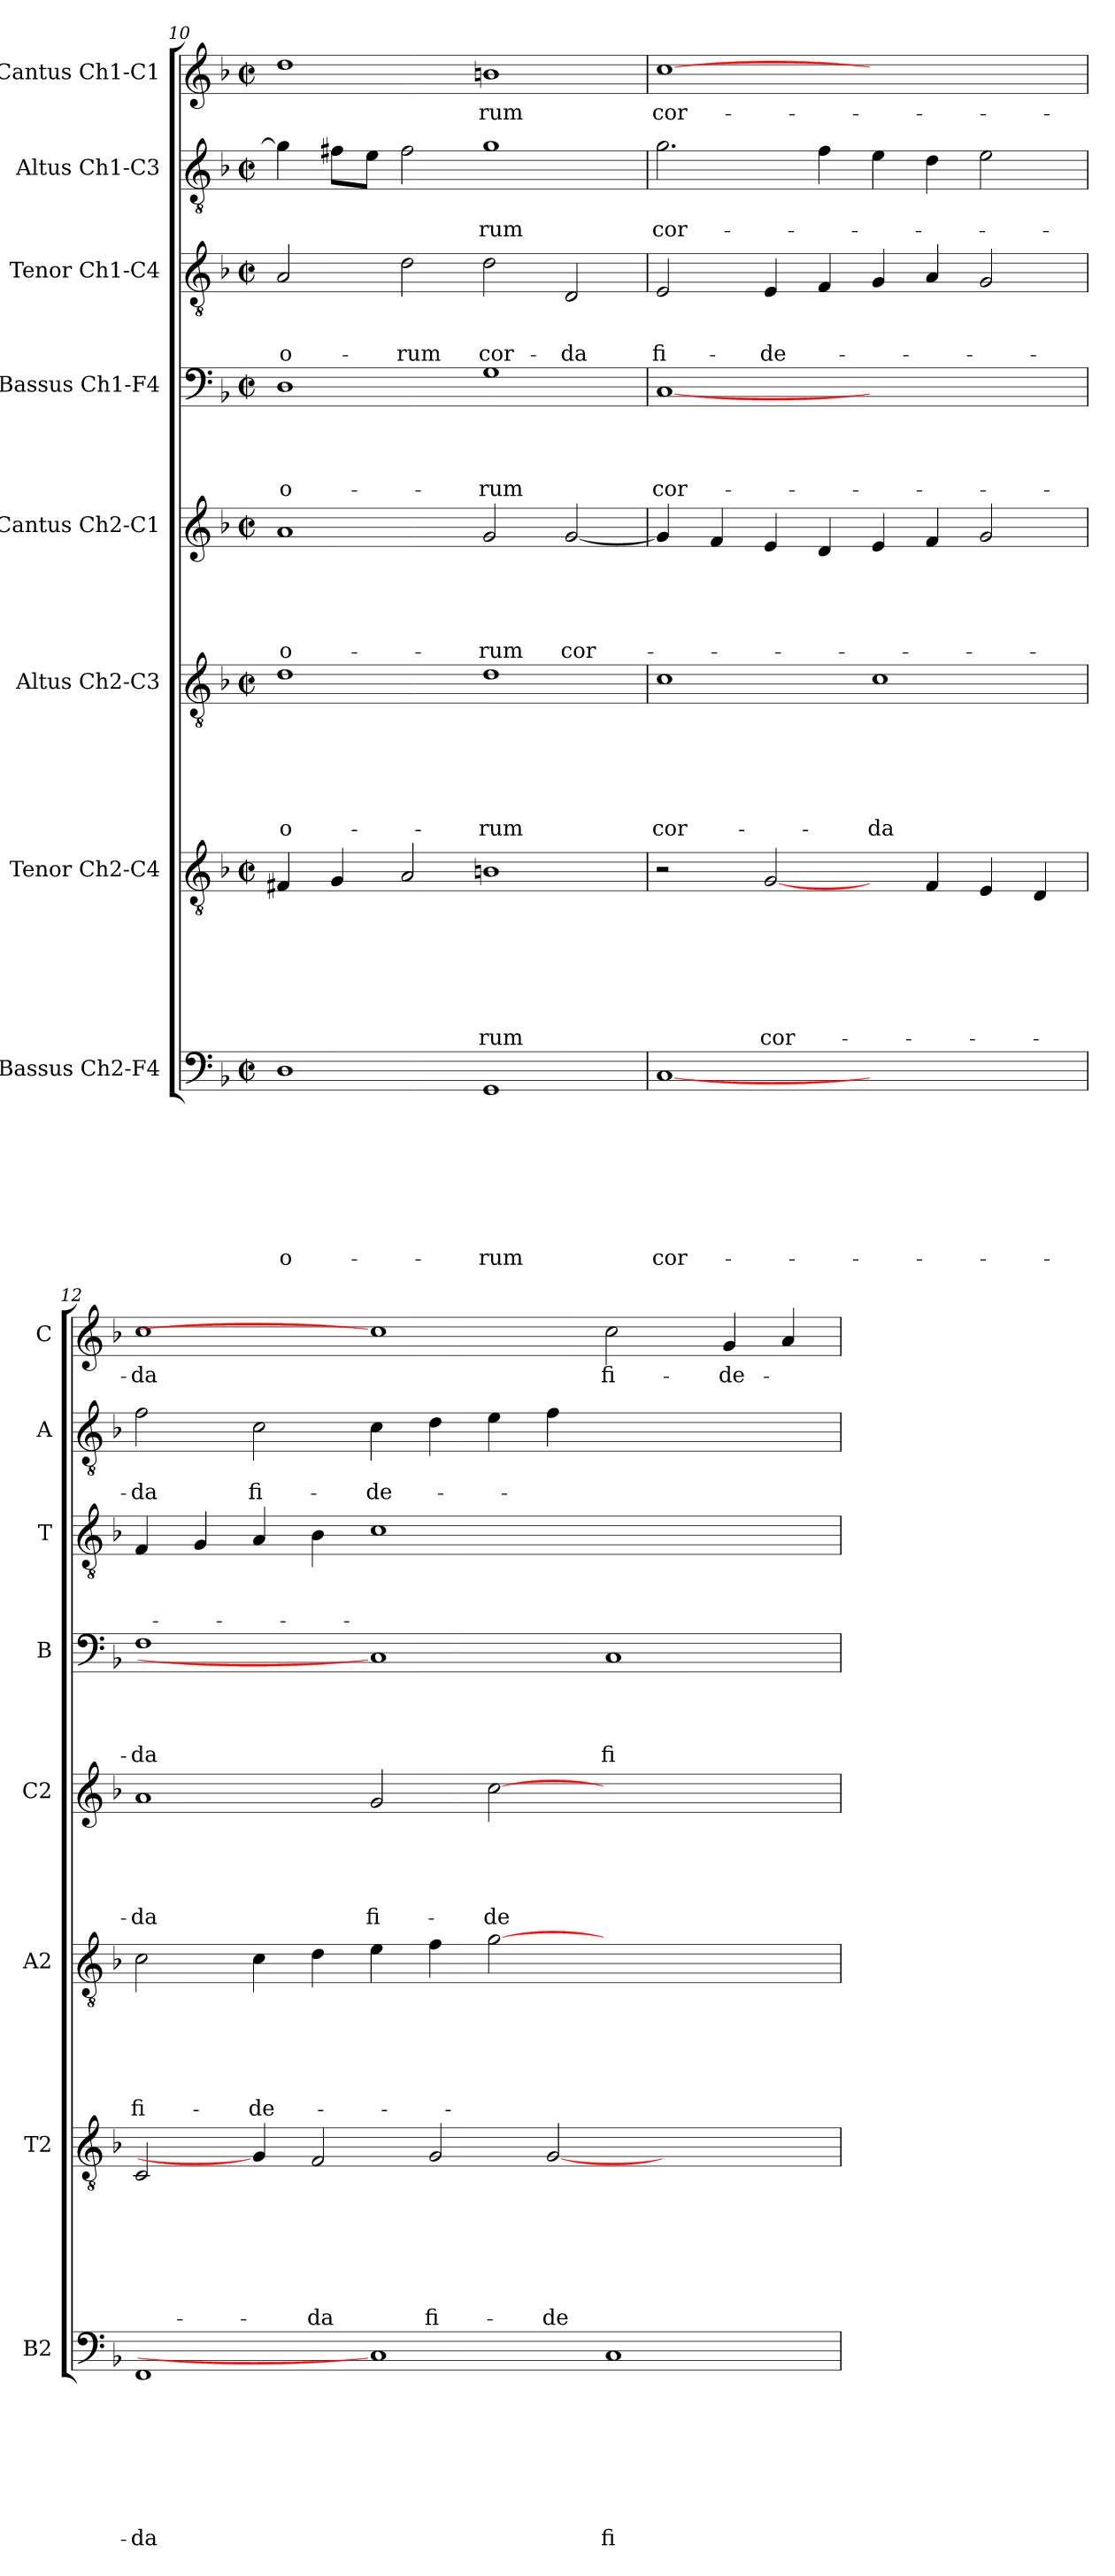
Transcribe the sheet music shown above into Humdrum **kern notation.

**kern	**text	**text	**text	**text	**text	**text	**text	**text	**kern	**text	**text	**text	**text	**text	**text	**text	**kern	**text	**text	**text	**text	**text	**text	**kern	**text	**text	**text	**text	**text	**kern	**text	**text	**text	**text	**kern	**text	**text	**text	**kern	**text	**text	**kern	**text
*part8	*part8	*part8	*part8	*part8	*part8	*part8	*part8	*part8	*part7	*part7	*part7	*part7	*part7	*part7	*part7	*part7	*part6	*part6	*part6	*part6	*part6	*part6	*part6	*part5	*part5	*part5	*part5	*part5	*part5	*part4	*part4	*part4	*part4	*part4	*part3	*part3	*part3	*part3	*part2	*part2	*part2	*part1	*part1
*staff8	*staff8	*staff8	*staff8	*staff8	*staff8	*staff8	*staff8	*staff8	*staff7	*staff7	*staff7	*staff7	*staff7	*staff7	*staff7	*staff7	*staff6	*staff6	*staff6	*staff6	*staff6	*staff6	*staff6	*staff5	*staff5	*staff5	*staff5	*staff5	*staff5	*staff4	*staff4	*staff4	*staff4	*staff4	*staff3	*staff3	*staff3	*staff3	*staff2	*staff2	*staff2	*staff1	*staff1
*I"Bassus Ch2-F4	*	*	*	*	*	*	*	*	*I"Tenor Ch2-C4	*	*	*	*	*	*	*	*I"Altus Ch2-C3	*	*	*	*	*	*	*I"Cantus Ch2-C1	*	*	*	*	*	*I"Bassus Ch1-F4	*	*	*	*	*I"Tenor Ch1-C4	*	*	*	*I"Altus Ch1-C3	*	*	*I"Cantus Ch1-C1	*
*I'B2	*	*	*	*	*	*	*	*	*I'T2	*	*	*	*	*	*	*	*I'A2	*	*	*	*	*	*	*I'C2	*	*	*	*	*	*I'B	*	*	*	*	*I'T	*	*	*	*I'A	*	*	*I'C	*
*clefF4	*	*	*	*	*	*	*	*	*clefGv2	*	*	*	*	*	*	*	*clefGv2	*	*	*	*	*	*	*clefG2	*	*	*	*	*	*clefF4	*	*	*	*	*clefGv2	*	*	*	*clefGv2	*	*	*clefG2	*
*k[b-]	*	*	*	*	*	*	*	*	*k[b-]	*	*	*	*	*	*	*	*k[b-]	*	*	*	*	*	*	*k[b-]	*	*	*	*	*	*k[b-]	*	*	*	*	*k[b-]	*	*	*	*k[b-]	*	*	*k[b-]	*
*F:	*	*	*	*	*	*	*	*	*F:	*	*	*	*	*	*	*	*F:	*	*	*	*	*	*	*F:	*	*	*	*	*	*F:	*	*	*	*	*F:	*	*	*	*F:	*	*	*F:	*
*M2/2	*	*	*	*	*	*	*	*	*M2/2	*	*	*	*	*	*	*	*M2/2	*	*	*	*	*	*	*M2/2	*	*	*	*	*	*M2/2	*	*	*	*	*M2/2	*	*	*	*M2/2	*	*	*M2/2	*
*met(c|)	*	*	*	*	*	*	*	*	*met(c|)	*	*	*	*	*	*	*	*met(c|)	*	*	*	*	*	*	*met(c|)	*	*	*	*	*	*met(c|)	*	*	*	*	*met(c|)	*	*	*	*met(c|)	*	*	*met(c|)	*
=10	=10	=10	=10	=10	=10	=10	=10	=10	=10	=10	=10	=10	=10	=10	=10	=10	=10	=10	=10	=10	=10	=10	=10	=10	=10	=10	=10	=10	=10	=10	=10	=10	=10	=10	=10	=10	=10	=10	=10	=10	=10	=10	=10
!	!	!	!	!	!	!	!	!LO:LY:b	!	!	!	!	!	!	!	!	!	!	!	!	!	!	!LO:LY:b	!	!	!	!	!	!LO:LY:b	!	!	!	!	!LO:LY:b	!	!	!	!LO:LY:b	!	!	!	!	!
1D	.	.	.	.	.	.	.	-o-	4F#X/	.	.	.	.	.	.	.	1d	.	.	.	.	.	-o-	1a	.	.	.	.	-o-	1D	.	.	.	-o-	2A/	.	.	-o-	4g\]	.	.	1dd	.
.	.	.	.	.	.	.	.	.	4G/	.	.	.	.	.	.	.	.	.	.	.	.	.	.	.	.	.	.	.	.	.	.	.	.	.	.	.	.	.	8f#X\L	.	.	.	.
.	.	.	.	.	.	.	.	.	.	.	.	.	.	.	.	.	.	.	.	.	.	.	.	.	.	.	.	.	.	.	.	.	.	.	.	.	.	.	8e\J	.	.	.	.
!	!	!	!	!	!	!	!	!	!	!	!	!	!	!	!	!	!	!	!	!	!	!	!	!	!	!	!	!	!	!	!	!	!	!	!	!	!	!LO:LY:b	!	!	!	!	!
.	.	.	.	.	.	.	.	.	2A/	.	.	.	.	.	.	.	.	.	.	.	.	.	.	.	.	.	.	.	.	.	.	.	.	.	2d\	.	.	-rum	2f#\	.	.	.	.
!	!	!	!	!	!	!	!	!LO:LY:b	!	!	!	!	!	!	!	!LO:LY:b	!	!	!	!	!	!	!LO:LY:b	!	!	!	!	!	!LO:LY:b	!	!	!	!	!LO:LY:b	!	!	!	!LO:LY:b	!	!	!LO:LY:b	!	!LO:LY:b
1GG	.	.	.	.	.	.	.	-rum	1Bn	.	.	.	.	.	.	-rum	1d	.	.	.	.	.	-rum	2g/	.	.	.	.	-rum	1G	.	.	.	-rum	2d\	.	.	cor-	1g	.	-rum	1bn	-rum
!	!	!	!	!	!	!	!	!	!	!	!	!	!	!	!	!	!	!	!	!	!	!	!	!	!	!	!	!	!LO:LY:b	!	!	!	!	!	!	!	!	!LO:LY:b	!	!	!	!	!
.	.	.	.	.	.	.	.	.	.	.	.	.	.	.	.	.	.	.	.	.	.	.	.	[2g/	.	.	.	.	cor-	.	.	.	.	.	2D/	.	.	-da	.	.	.	.	.
!!LO:PB:g=z
=11	=11	=11	=11	=11	=11	=11	=11	=11	=11	=11	=11	=11	=11	=11	=11	=11	=11	=11	=11	=11	=11	=11	=11	=11	=11	=11	=11	=11	=11	=11	=11	=11	=11	=11	=11	=11	=11	=11	=11	=11	=11	=11	=11
!	!	!	!	!	!	!	!	!LO:LY:b	!	!	!	!	!	!	!	!	!	!	!	!	!	!	!LO:LY:b	!	!	!	!	!	!	!	!	!	!	!LO:LY:b	!	!	!	!LO:LY:b	!	!	!LO:LY:b	!	!LO:LY:b
[1C	.	.	.	.	.	.	.	cor-	2r	.	.	.	.	.	.	.	1c	.	.	.	.	.	cor-	4g/]	.	.	.	.	.	[1C	.	.	.	cor-	2E/	.	.	fi-	2.g\	.	cor-	[1cc	cor-
.	.	.	.	.	.	.	.	.	.	.	.	.	.	.	.	.	.	.	.	.	.	.	.	4f/	.	.	.	.	.	.	.	.	.	.	.	.	.	.	.	.	.	.	.
!	!	!	!	!	!	!	!	!	!	!	!	!	!	!	!	!LO:LY:b	!	!	!	!	!	!	!	!	!	!	!	!	!	!	!	!	!	!	!	!	!	!LO:LY:b	!	!	!	!	!
.	.	.	.	.	.	.	.	.	[2G/	.	.	.	.	.	.	cor-	.	.	.	.	.	.	.	4e/	.	.	.	.	.	.	.	.	.	.	4E/	.	.	-de-	.	.	.	.	.
.	.	.	.	.	.	.	.	.	.	.	.	.	.	.	.	.	.	.	.	.	.	.	.	4d/	.	.	.	.	.	.	.	.	.	.	4F/	.	.	.	4f\	.	.	.	.
!	!	!	!	!	!	!	!	!	!	!	!	!	!	!	!	!	!	!	!	!	!	!	!LO:LY:b	!	!	!	!	!	!	!	!	!	!	!	!	!	!	!	!	!	!	!	!
1ryy	.	.	.	.	.	.	.	.	4ryy	.	.	.	.	.	.	.	1c	.	.	.	.	.	-da	4e/	.	.	.	.	.	1ryy	.	.	.	.	4G/	.	.	.	4e\	.	.	1ryy	.
.	.	.	.	.	.	.	.	.	4F/	.	.	.	.	.	.	.	.	.	.	.	.	.	.	4f/	.	.	.	.	.	.	.	.	.	.	4A/	.	.	.	4d\	.	.	.	.
.	.	.	.	.	.	.	.	.	4E/	.	.	.	.	.	.	.	.	.	.	.	.	.	.	2g/	.	.	.	.	.	.	.	.	.	.	2G/	.	.	.	2e\	.	.	.	.
.	.	.	.	.	.	.	.	.	4D/	.	.	.	.	.	.	.	.	.	.	.	.	.	.	.	.	.	.	.	.	.	.	.	.	.	.	.	.	.	.	.	.	.	.
=12	=12	=12	=12	=12	=12	=12	=12	=12	=12	=12	=12	=12	=12	=12	=12	=12	=12	=12	=12	=12	=12	=12	=12	=12	=12	=12	=12	=12	=12	=12	=12	=12	=12	=12	=12	=12	=12	=12	=12	=12	=12	=12	=12
!	!	!	!	!	!	!	!	!LO:LY:b	!	!	!	!	!	!	!	!	!	!	!	!	!	!	!LO:LY:b	!	!	!	!	!	!LO:LY:b	!	!	!	!	!LO:LY:b	!	!	!	!	!	!	!LO:LY:b	!	!LO:LY:b
1FF	.	.	.	.	.	.	.	-da	2C/	.	.	.	.	.	.	.	2c\	.	.	.	.	.	fi-	1a	.	.	.	.	-da	1F	.	.	.	-da	4F/	.	.	.	2f\	.	-da	1cc	-da
.	.	.	.	.	.	.	.	.	.	.	.	.	.	.	.	.	.	.	.	.	.	.	.	.	.	.	.	.	.	.	.	.	.	.	4G/	.	.	.	.	.	.	.	.
!	!	!	!	!	!	!	!	!	!	!	!	!	!	!	!	!	!	!	!	!	!	!	!LO:LY:b	!	!	!	!	!	!	!	!	!	!	!	!	!	!	!	!	!	!LO:LY:b	!	!
.	.	.	.	.	.	.	.	.	4G/]	.	.	.	.	.	.	.	4c\	.	.	.	.	.	-de-	.	.	.	.	.	.	.	.	.	.	.	4A/	.	.	.	2c\	.	fi-	.	.
!	!	!	!	!	!	!	!	!	!	!	!	!	!	!	!	!LO:LY:b	!	!	!	!	!	!	!	!	!	!	!	!	!	!	!	!	!	!	!	!	!	!	!	!	!	!	!
.	.	.	.	.	.	.	.	.	2F/	.	.	.	.	.	.	-da	4d\	.	.	.	.	.	.	.	.	.	.	.	.	.	.	.	.	.	4B-\	.	.	.	.	.	.	.	.
!	!	!	!	!	!	!	!	!	!	!	!	!	!	!	!	!	!	!	!	!	!	!	!	!	!	!	!	!	!LO:LY:b	!	!	!	!	!	!	!	!	!	!	!	!LO:LY:b	!	!
1C]	.	.	.	.	.	.	.	.	.	.	.	.	.	.	.	.	4e\	.	.	.	.	.	.	2g/	.	.	.	.	fi-	1C]	.	.	.	.	1c	.	.	.	4c\	.	-de-	1cc]	.
!	!	!	!	!	!	!	!	!	!	!	!	!	!	!	!	!LO:LY:b	!	!	!	!	!	!	!	!	!	!	!	!	!	!	!	!	!	!	!	!	!	!	!	!	!	!	!
.	.	.	.	.	.	.	.	.	2G/	.	.	.	.	.	.	fi-	4f\	.	.	.	.	.	.	.	.	.	.	.	.	.	.	.	.	.	.	.	.	.	4d\	.	.	.	.
!	!	!	!	!	!	!	!	!	!	!	!	!	!	!	!	!	!	!	!	!	!	!	!	!	!	!	!	!	!LO:LY:b	!	!	!	!	!	!	!	!	!	!	!	!	!	!
.	.	.	.	.	.	.	.	.	.	.	.	.	.	.	.	.	[2g\	.	.	.	.	.	.	[2cc\	.	.	.	.	-de-	.	.	.	.	.	.	.	.	.	4e\	.	.	.	.
!	!	!	!	!	!	!	!	!	!	!	!	!	!	!	!	!LO:LY:b	!	!	!	!	!	!	!	!	!	!	!	!	!	!	!	!	!	!	!	!	!	!	!	!	!	!	!
.	.	.	.	.	.	.	.	.	[2G/	.	.	.	.	.	.	-de-	.	.	.	.	.	.	.	.	.	.	.	.	.	.	.	.	.	.	.	.	.	.	4f\	.	.	.	.
!	!	!	!	!	!	!	!	!LO:LY:b	!	!	!	!	!	!	!	!	!	!	!	!	!	!	!	!	!	!	!	!	!	!	!	!	!	!LO:LY:b	!	!	!	!	!	!	!	!	!LO:LY:b
1C	.	.	.	.	.	.	.	fi-	.	.	.	.	.	.	.	.	1ryy	.	.	.	.	.	.	1ryy	.	.	.	.	.	1C	.	.	.	fi-	1ryy	.	.	.	1ryy	.	.	2cc\	fi-
.	.	.	.	.	.	.	.	.	2.ryy	.	.	.	.	.	.	.	.	.	.	.	.	.	.	.	.	.	.	.	.	.	.	.	.	.	.	.	.	.	.	.	.	.	.
!	!	!	!	!	!	!	!	!	!	!	!	!	!	!	!	!	!	!	!	!	!	!	!	!	!	!	!	!	!	!	!	!	!	!	!	!	!	!	!	!	!	!	!LO:LY:b
.	.	.	.	.	.	.	.	.	.	.	.	.	.	.	.	.	.	.	.	.	.	.	.	.	.	.	.	.	.	.	.	.	.	.	.	.	.	.	.	.	.	4g/	-de-
.	.	.	.	.	.	.	.	.	.	.	.	.	.	.	.	.	.	.	.	.	.	.	.	.	.	.	.	.	.	.	.	.	.	.	.	.	.	.	.	.	.	4a/	.
=	=	=	=	=	=	=	=	=	=	=	=	=	=	=	=	=	=	=	=	=	=	=	=	=	=	=	=	=	=	=	=	=	=	=	=	=	=	=	=	=	=	=	=
*-	*-	*-	*-	*-	*-	*-	*-	*-	*-	*-	*-	*-	*-	*-	*-	*-	*-	*-	*-	*-	*-	*-	*-	*-	*-	*-	*-	*-	*-	*-	*-	*-	*-	*-	*-	*-	*-	*-	*-	*-	*-	*-	*-
